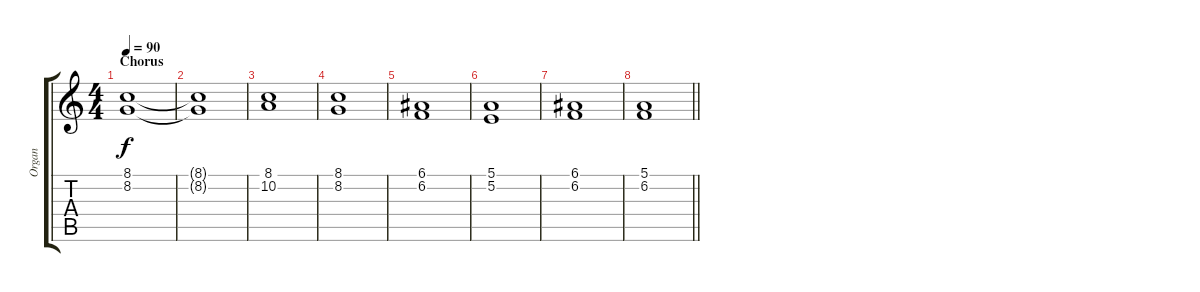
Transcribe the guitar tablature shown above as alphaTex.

\track ("Organ" "Organ") {instrument percussiveorgan}
\staff {score tabs}
\tuning (E4 B3 G3 D3 A2 E2) {hide}
\ts (4 4)
\section ("" "Chorus")
\tempo 90
\clef g2
\ks c
(8.1 8.2).1{dy f} |
(8.1{t} 8.2{t}).1 |
(8.1 10.2).1 |
(8.1 8.2).1 |
(6.1 6.2).1 |
(5.1 5.2).1 |
(6.1 6.2).1 |
\barLineRight lightlight
(5.1 6.2).1
